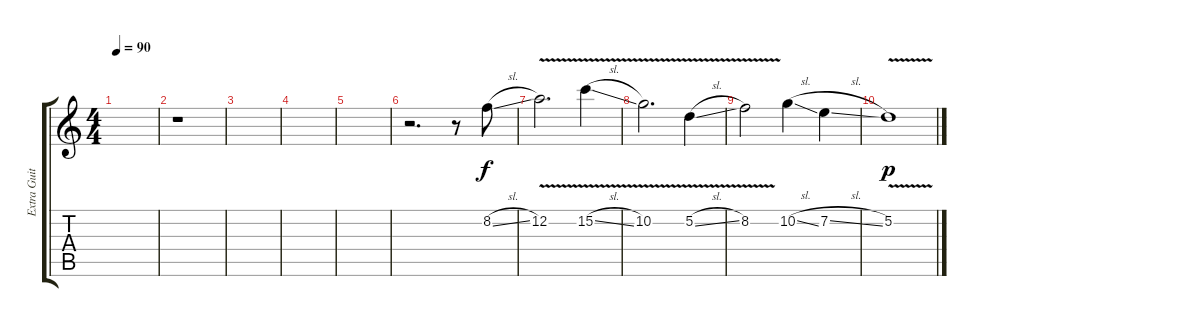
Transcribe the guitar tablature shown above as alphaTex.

\track ("Extra Guitar" "Extra Guit") {instrument distortionguitar}
\staff {score tabs}
\tuning (D4 A3 F3 C3 G2 D2) {hide}
\ts (4 4)
\tempo 90
\clef g2
\ks c
|
r.1 |
|
|
|
r.2{d} r.8 8.2{sl}.8 |
12.2{v}.2{d} 15.2{v sl}.4 |
10.2{v}.2{d} 5.2{v sl}.4 |
8.2{v}.2 10.2{sl}.4 7.2{sl}.4 |
5.2{v}.1{dy p}
